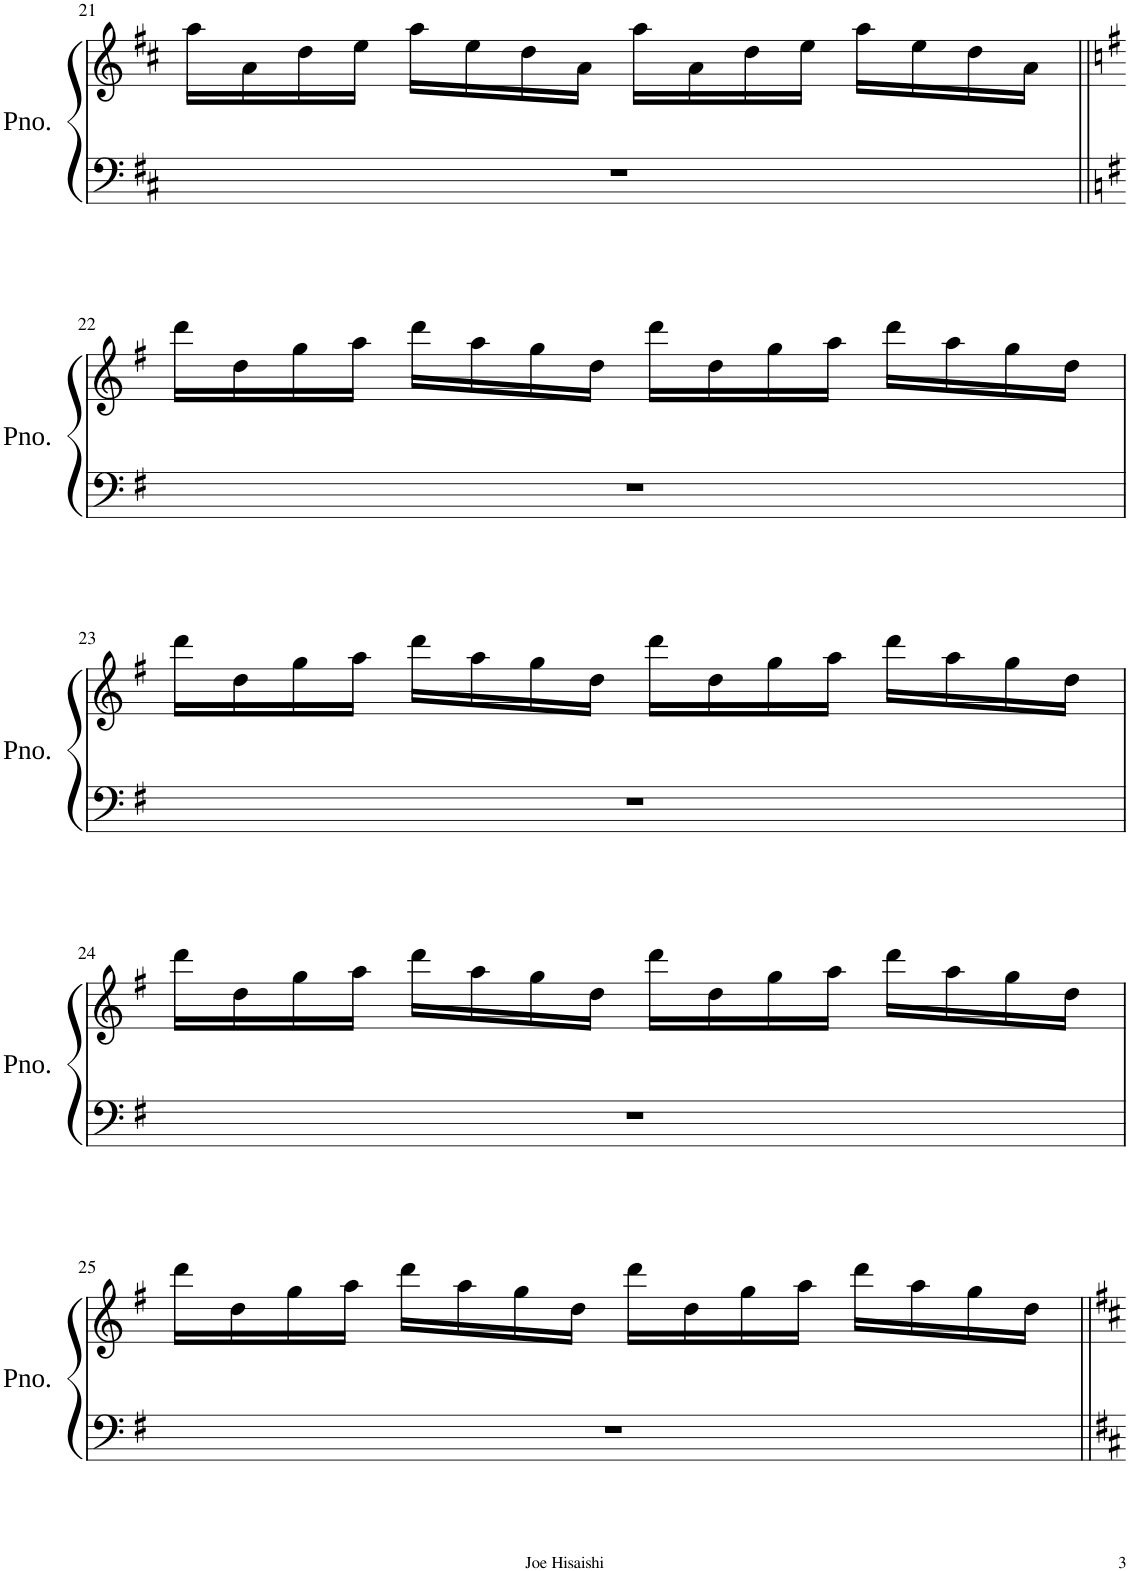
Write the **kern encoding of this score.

**kern	**kern
*part1	*part1
*staff2	*staff1
*I"Piano	*
*I'Pno.	*
!!LO:PB:g=z
*clefF4	*clefG2
*k[f#c#]	*k[f#c#]
*M4/4	*M4/4
=21	=21
1r	16aa\LL
.	16a\
.	16dd\
.	16ee\JJ
.	16aa\LL
.	16ee\
.	16dd\
.	16a\JJ
.	16aa\LL
.	16a\
.	16dd\
.	16ee\JJ
.	16aa\LL
.	16ee\
.	16dd\
.	16a\JJ
!!LO:LB:g=z
=22||	=22||
*k[f#]	*k[f#]
1r	16ddd\LL
.	16dd\
.	16gg\
.	16aa\JJ
.	16ddd\LL
.	16aa\
.	16gg\
.	16dd\JJ
.	16ddd\LL
.	16dd\
.	16gg\
.	16aa\JJ
.	16ddd\LL
.	16aa\
.	16gg\
.	16dd\JJ
!!LO:LB:g=z
=23	=23
1r	16ddd\LL
.	16dd\
.	16gg\
.	16aa\JJ
.	16ddd\LL
.	16aa\
.	16gg\
.	16dd\JJ
.	16ddd\LL
.	16dd\
.	16gg\
.	16aa\JJ
.	16ddd\LL
.	16aa\
.	16gg\
.	16dd\JJ
!!LO:LB:g=z
=24	=24
1r	16ddd\LL
.	16dd\
.	16gg\
.	16aa\JJ
.	16ddd\LL
.	16aa\
.	16gg\
.	16dd\JJ
.	16ddd\LL
.	16dd\
.	16gg\
.	16aa\JJ
.	16ddd\LL
.	16aa\
.	16gg\
.	16dd\JJ
!!LO:LB:g=z
=25	=25
1r	16ddd\LL
.	16dd\
.	16gg\
.	16aa\JJ
.	16ddd\LL
.	16aa\
.	16gg\
.	16dd\JJ
.	16ddd\LL
.	16dd\
.	16gg\
.	16aa\JJ
.	16ddd\LL
.	16aa\
.	16gg\
.	16dd\JJ
=||	=||
*-	*-
